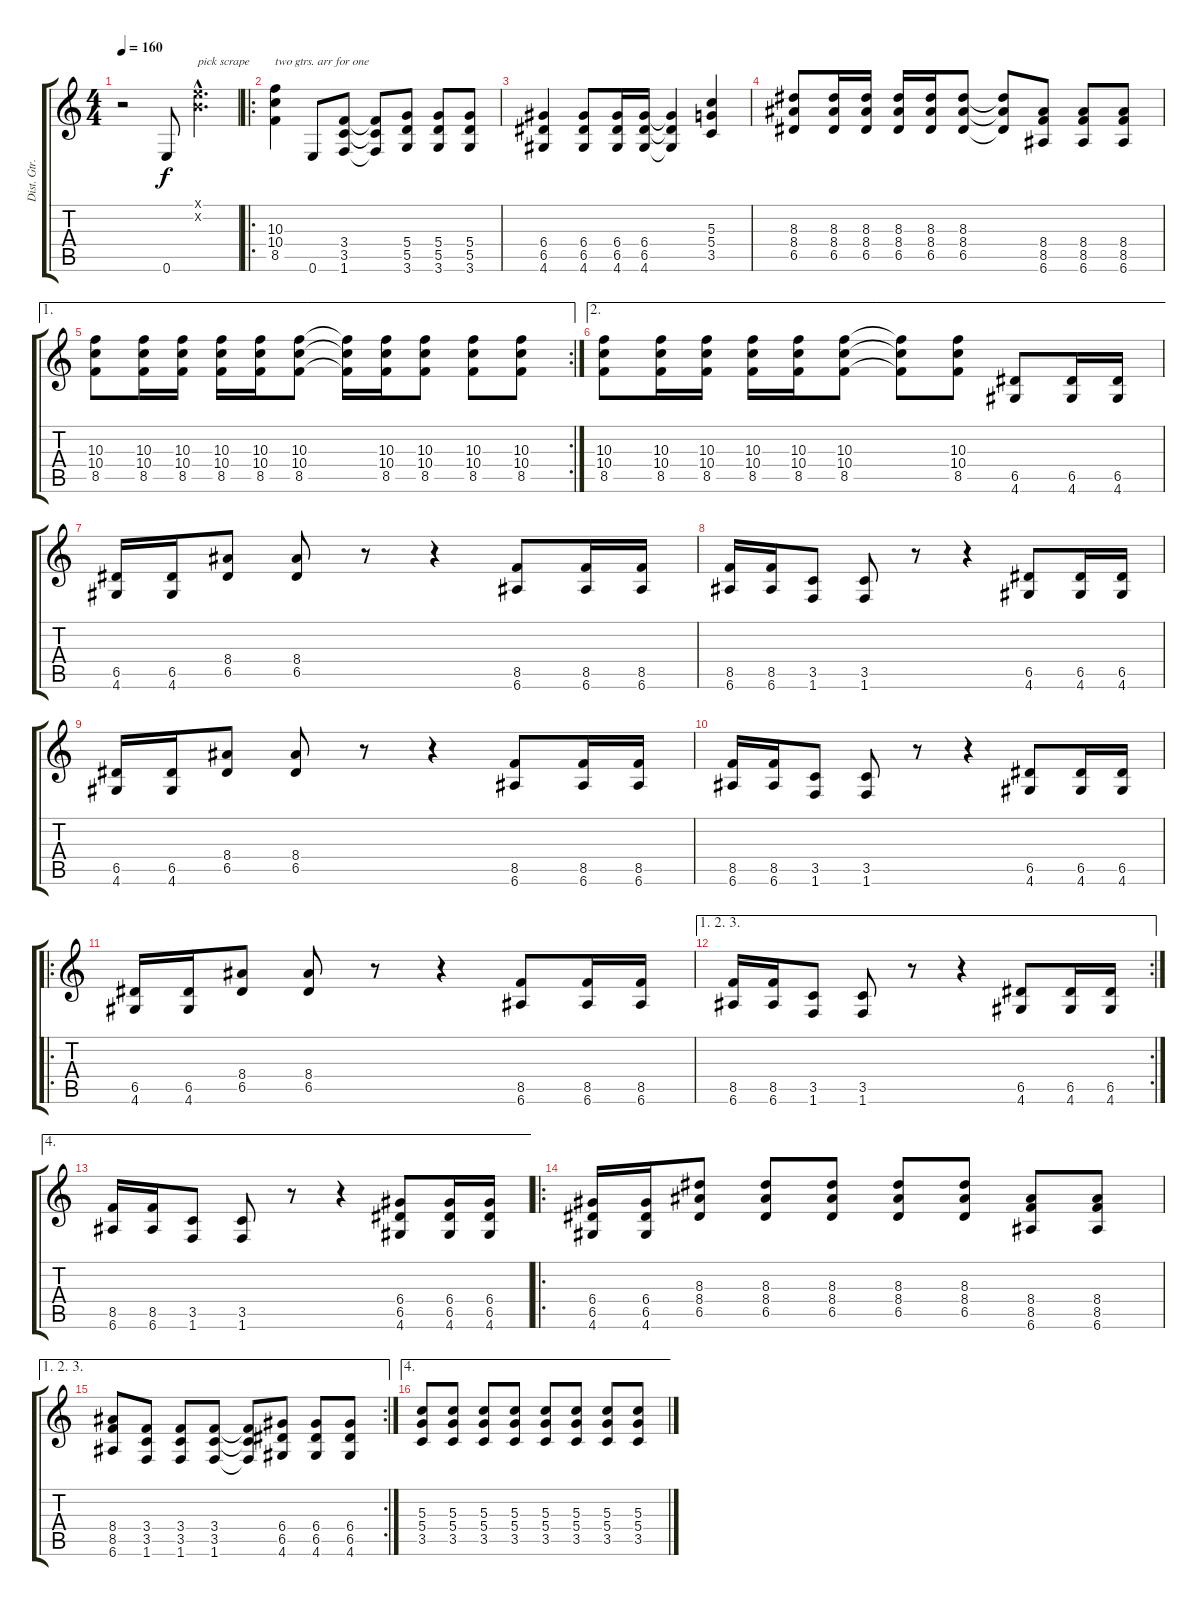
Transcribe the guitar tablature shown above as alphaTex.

\track ("Dist. Gtr." "Dist. Gtr.") {instrument distortionguitar}
\staff {score tabs}
\tuning (E4 B3 G3 D3 A2 E2) {hide}
\ts (4 4)
\tempo 160
\clef g2
\ks c
r.2{dy f instrument distortionguitar} 0.6.8 (0.1{hac x} 0.2{hac x}).4{d txt "pick scrape"} |
\ro
(10.3 10.4 8.5).4{txt "two gtrs. arr for one"} 0.6.8 (3.4 3.5 1.6).8 (3.4{t} 3.5{t} 1.6{t}).8 (5.4 5.5 3.6).8 (5.4 5.5 3.6).8 (5.4 5.5 3.6).8 |
(6.4 6.5 4.6).4 (6.4 6.5 4.6).8 (6.4 6.5 4.6).16 (6.4 6.5 4.6).16 (6.4{t} 6.5{t} 4.6{t}).4 (5.3 5.4 3.5).4 |
(8.3 8.4 6.5).8 (8.3 8.4 6.5).16 (8.3 8.4 6.5).16 (8.3 8.4 6.5).16 (8.3 8.4 6.5).16 (8.3 8.4 6.5).8 (8.3{t} 8.4{t} 6.5{t}).8 (8.4 8.5 6.6).8 (8.4 8.5 6.6).8 (8.4 8.5 6.6).8 |
\ae 1
\rc 2
(10.3 10.4 8.5).8 (10.3 10.4 8.5).16 (10.3 10.4 8.5).16 (10.3 10.4 8.5).16 (10.3 10.4 8.5).16 (10.3 10.4 8.5).8 (10.3{t} 10.4{t} 8.5{t}).16 (10.3 10.4 8.5).16 (10.3 10.4 8.5).8 (10.3 10.4 8.5).8 (10.3 10.4 8.5).8 |
\ae 2
(10.3 10.4 8.5).8 (10.3 10.4 8.5).16 (10.3 10.4 8.5).16 (10.3 10.4 8.5).16 (10.3 10.4 8.5).16 (10.3 10.4 8.5).8 (10.3{t} 10.4{t} 8.5{t}).8 (10.3 10.4 8.5).8 (6.5 4.6).8 (6.5 4.6).16 (6.5 4.6).16 |
(6.5 4.6).16 (6.5 4.6).16 (8.4 6.5).8 (8.4 6.5).8 r.8 r.4 (8.5 6.6).8 (8.5 6.6).16 (8.5 6.6).16 |
(8.5 6.6).16 (8.5 6.6).16 (3.5 1.6).8 (3.5 1.6).8 r.8 r.4 (6.5 4.6).8 (6.5 4.6).16 (6.5 4.6).16 |
(6.5 4.6).16 (6.5 4.6).16 (8.4 6.5).8 (8.4 6.5).8 r.8 r.4 (8.5 6.6).8 (8.5 6.6).16 (8.5 6.6).16 |
(8.5 6.6).16 (8.5 6.6).16 (3.5 1.6).8 (3.5 1.6).8 r.8 r.4 (6.5 4.6).8 (6.5 4.6).16 (6.5 4.6).16 |
\ro
(6.5 4.6).16 (6.5 4.6).16 (8.4 6.5).8 (8.4 6.5).8 r.8 r.4 (8.5 6.6).8 (8.5 6.6).16 (8.5 6.6).16 |
\ae (1 2 3)
\rc 2
(8.5 6.6).16 (8.5 6.6).16 (3.5 1.6).8 (3.5 1.6).8 r.8 r.4 (6.5 4.6).8 (6.5 4.6).16 (6.5 4.6).16 |
\ae 4
(8.5 6.6).16 (8.5 6.6).16 (3.5 1.6).8 (3.5 1.6).8 r.8 r.4 (6.4 6.5 4.6).8 (6.4 6.5 4.6).16 (6.4 6.5 4.6).16 |
\ro
(6.4 6.5 4.6).16 (6.4 6.5 4.6).16 (8.3 8.4 6.5).8 (8.3 8.4 6.5).8 (8.3 8.4 6.5).8 (8.3 8.4 6.5).8 (8.3 8.4 6.5).8 (8.4 8.5 6.6).8 (8.4 8.5 6.6).8 |
\ae (1 2 3)
\rc 2
(8.4 8.5 6.6).8 (3.4 3.5 1.6).8 (3.4 3.5 1.6).8 (3.4 3.5 1.6).8 (3.4{t} 3.5{t} 1.6{t}).8 (6.4 6.5 4.6).8 (6.4 6.5 4.6).8 (6.4 6.5 4.6).8 |
\ae 4
(5.3 5.4 3.5).8 (5.3 5.4 3.5).8 (5.3 5.4 3.5).8 (5.3 5.4 3.5).8 (5.3 5.4 3.5).8 (5.3 5.4 3.5).8 (5.3 5.4 3.5).8 (5.3 5.4 3.5).8
